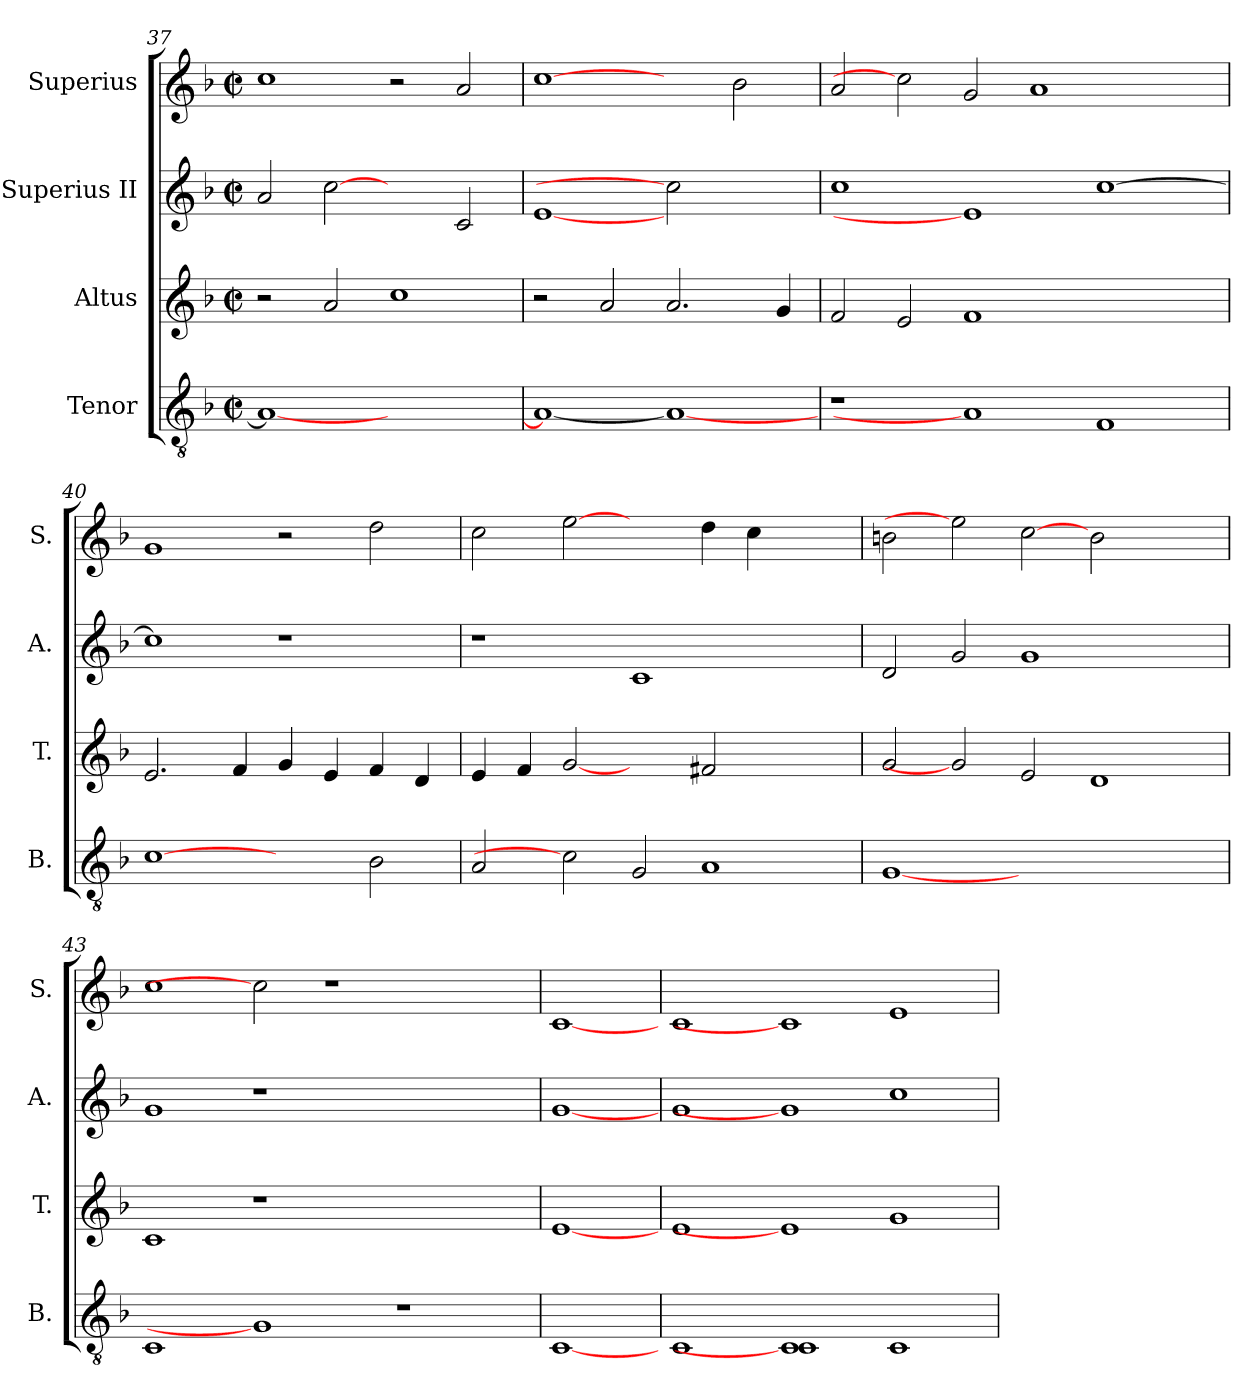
**kern	**kern	**kern	**kern
*part4	*part3	*part2	*part1
*staff4	*staff3	*staff2	*staff1
*I"Tenor	*I"Altus	*I"Superius II	*I"Superius
*I'B.	*I'T.	*I'A.	*I'S.
*clefGv2	*clefG2	*clefG2	*clefG2
*ITrd7c12	*	*	*
*k[b-]	*k[b-]	*k[b-]	*k[b-]
*F:	*F:	*F:	*F:
*M2/2	*M2/2	*M2/2	*M2/2
*met(c|)	*met(c|)	*met(c|)	*met(c|)
=37	=37	=37	=37
1AAi_<	2r	2ai/	1cci
.	2ai/	[2cci	.
1ryy	1cci	2ryy	2r
.	.	2ci/	2ai/
=38	=38	=38	=38
1AAi_<	2r	[1ei	[1cci
.	2ai/	.	.
1AAi_	2.ai/	2cci]	2ryy
.	.	2ryy	2b-i\
.	4gi/	.	.
=39	=39	=39	=39
1r	2fi/	1cci	2ai/
.	2ei/	.	2cci]
1AAi]	1fi	1ei]	2gi/
.	.	.	1ai
1FFi	1ryy	[>1cci	.
.	.	.	2ryy
!!LO:LB:g=z
=40	=40	=40	=40
[1Ci	2.ei/	1cci]	1gi
.	4fi/	.	.
2ryy	4gi/	1r	2r
.	4ei/	.	.
2BB-i\	4fi/	.	2ddi\
.	4di/	.	.
=41	=41	=41	=41
2AAi/	4ei/	1r	2cci\
.	4fi/	.	.
2Ci]	[2gi	.	[2eei
2GGi/	2ryy	1ci	2ryy
1AAi	2f#Xi/	.	4ddi\
.	.	.	4cci\
.	2ryy	2ryy	2ryy
=42	=42	=42	=42
[1GGi	2gi/	2di/	2bni\
.	2gi]	2gi/	2eei]
1.ryy	2ei/	1gi	[2cci
.	1di	.	2bi\
.	.	2ryy	2ryy
=43	=43	=43	=43
1CCi	1ci	1gi	1cci
1GGi]	1r	1r	2cci]
.	.	.	1r
1r	1ryy	1ryy	.
.	.	.	2ryy
=44	=44	=44	=44
[1CCi	[1ei	[1gi	[1ci
=45	=45	=45	=45
*^	*	*	*
1CCi	1ryy	1ei	1gi	1ci
1CCi]	1CCi	1ei]	1gi]	1ci]
1CCi	1ryy	1gi	1cci	1ei
*v	*v	*	*	*
=	=	=	=
*-	*-	*-	*-
